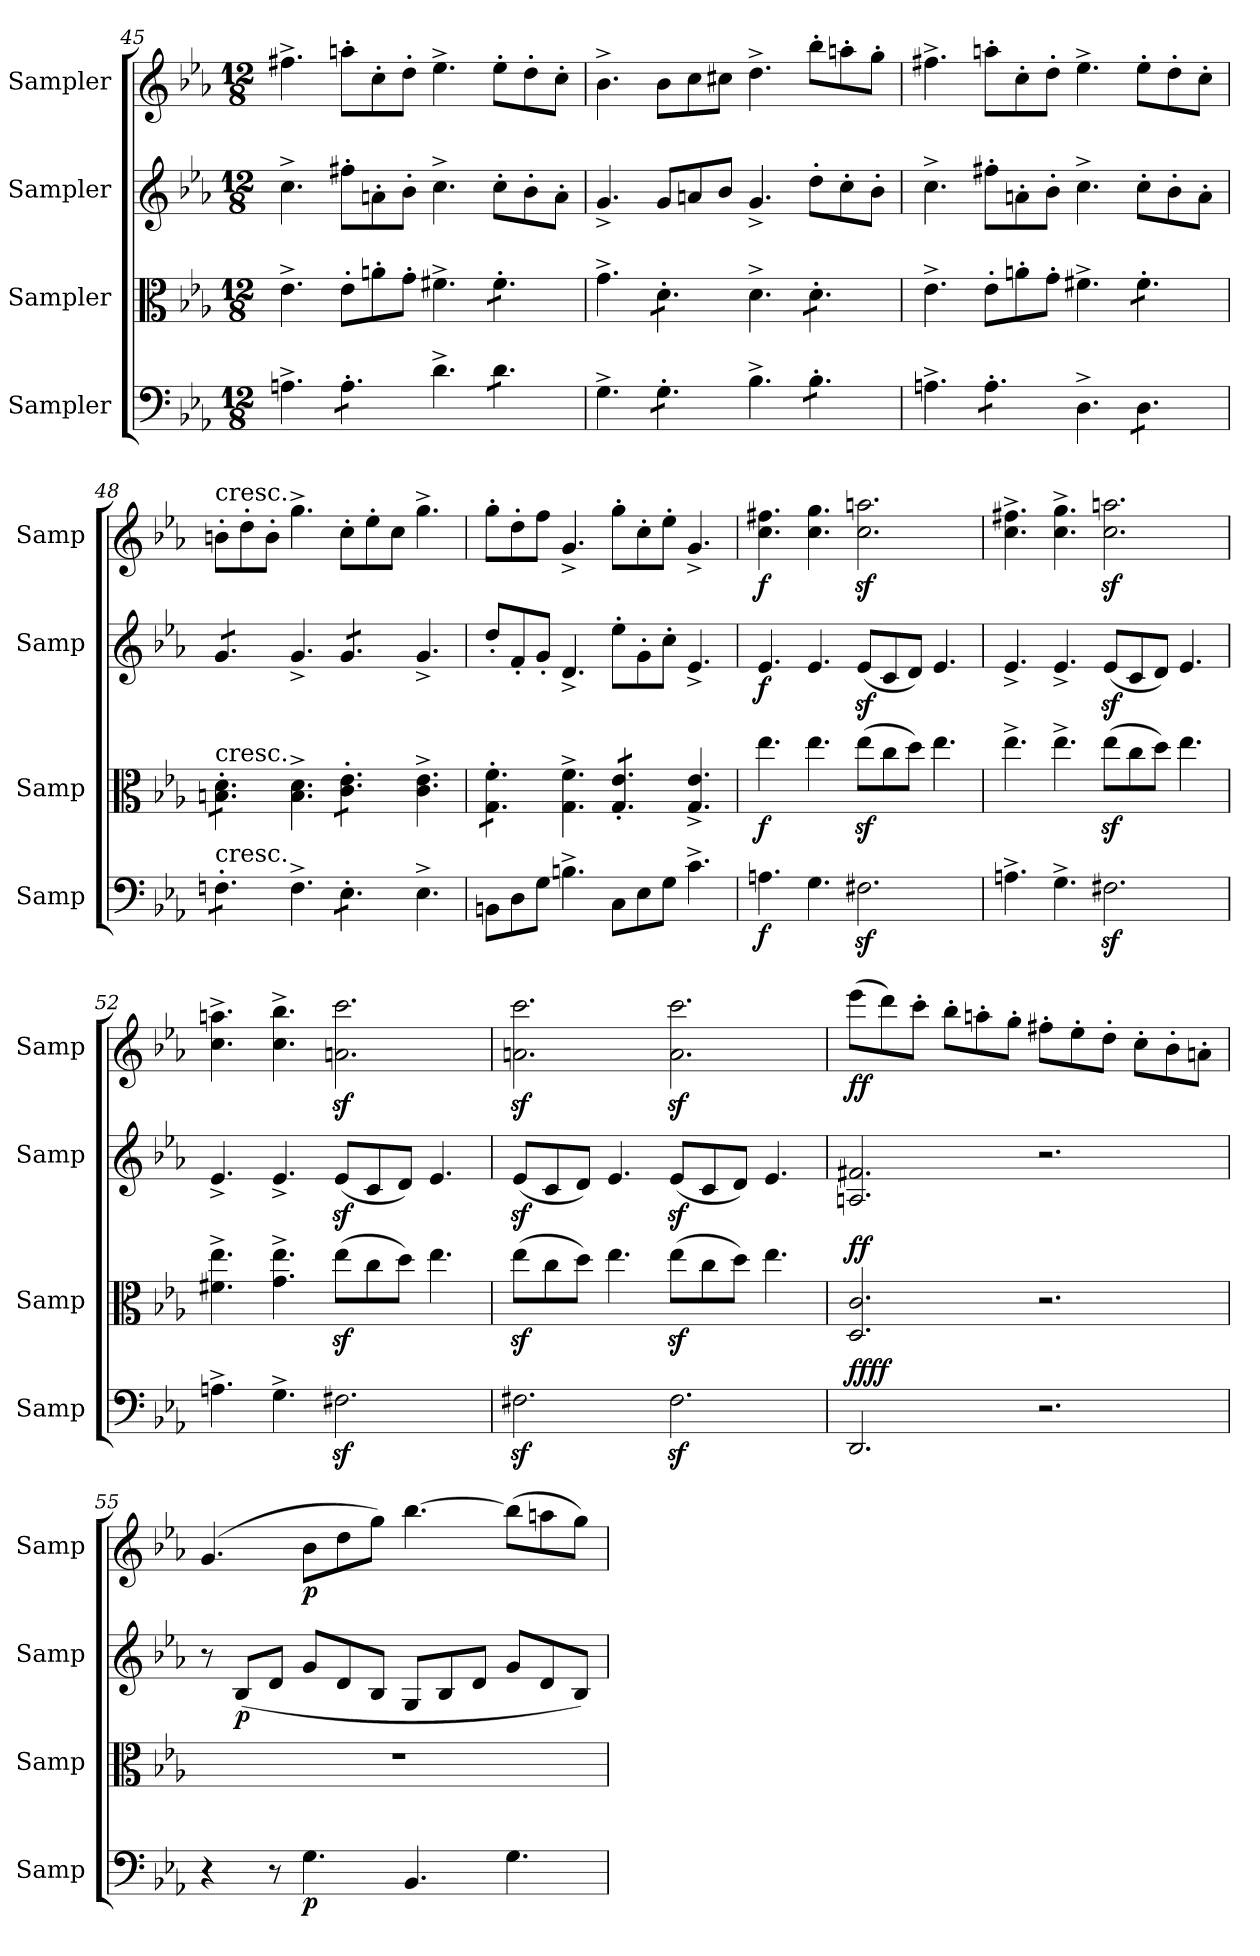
**kern	**dynam	**kern	**dynam	**kern	**dynam	**kern	**dynam
*part4	*part4	*part3	*part3	*part2	*part2	*part1	*part1
*staff4	*staff4	*staff3	*staff3	*staff2	*staff2	*staff1	*staff1
*I"Sampler	*	*I"Sampler	*	*I"Sampler	*	*I"Sampler	*
*I'Samp	*	*I'Samp	*	*I'Samp	*	*I'Samp	*
*clefF4	*	*clefC3	*	*clefG2	*	*clefG2	*
*k[b-e-a-]	*	*k[b-e-a-]	*	*k[b-e-a-]	*	*k[b-e-a-]	*
*M12/8	*	*M12/8	*	*M12/8	*	*M12/8	*
=45	=45	=45	=45	=45	=45	=45	=45
4.An^\	.	4.e-^\	.	4.cc^\	.	4.ff#X^\	.
*tremolo	*	*	*	*	*	*	*
8A'\L	.	8e-'\L	.	8ff#X'\L	.	8aan'\L	.
8A'\	.	8an'\	.	8an'\	.	8cc'\	.
8A'\J	.	8g'\J	.	8b-'\J	.	8dd'\J	.
*Xtremolo	*	*	*	*	*	*	*
4.d^\	.	4.f#X^\	.	4.cc^\	.	4.ee-^\	.
*tremolo	*	*	*	*	*	*	*
*	*	*tremolo	*	*	*	*	*
8d\L	.	8f#'\L	.	8cc'\L	.	8ee-'\L	.
8d\	.	8f#'\	.	8b-'\	.	8dd'\	.
8d\J	.	8f#'\J	.	8a'\J	.	8cc'\J	.
*	*	*Xtremolo	*	*	*	*	*
*Xtremolo	*	*	*	*	*	*	*
=46	=46	=46	=46	=46	=46	=46	=46
4.G^\	.	4.g^\	.	4.g^/	.	4.b-^\	.
*tremolo	*	*	*	*	*	*	*
*	*	*tremolo	*	*	*	*	*
8G'\L	.	8d'\L	.	8g/L	.	8b-\L	.
8G'\	.	8d'\	.	8an/	.	8cc\	.
8G'\J	.	8d'\J	.	8b-/J	.	8cc#X\J	.
*	*	*Xtremolo	*	*	*	*	*
*Xtremolo	*	*	*	*	*	*	*
4.B-^\	.	4.d^\	.	4.g^/	.	4.dd^\	.
*tremolo	*	*	*	*	*	*	*
*	*	*tremolo	*	*	*	*	*
8B-'\L	.	8d'\L	.	8dd'\L	.	8bb-'\L	.
8B-'\	.	8d'\	.	8cc'\	.	8aan'\	.
8B-'\J	.	8d'\J	.	8b-'\J	.	8gg'\J	.
*	*	*Xtremolo	*	*	*	*	*
*Xtremolo	*	*	*	*	*	*	*
=47	=47	=47	=47	=47	=47	=47	=47
4.An^\	.	4.e-^\	.	4.cc^\	.	4.ff#X^\	.
*tremolo	*	*	*	*	*	*	*
8A'\L	.	8e-'\L	.	8ff#X'\L	.	8aan'\L	.
8A'\	.	8an'\	.	8an'\	.	8cc'\	.
8A'\J	.	8g'\J	.	8b-'\J	.	8dd'\J	.
*Xtremolo	*	*	*	*	*	*	*
4.D^\	.	4.f#X^\	.	4.cc^\	.	4.ee-^\	.
*tremolo	*	*	*	*	*	*	*
*	*	*tremolo	*	*	*	*	*
8D\L	.	8f#'\L	.	8cc'\L	.	8ee-'\L	.
8D\	.	8f#'\	.	8b-'\	.	8dd'\	.
8D\J	.	8f#'\J	.	8a'\J	.	8cc'\J	.
=48	=48	=48	=48	=48	=48	=48	=48
!	!	!	!	!	!	!LO:TX:a:t=cresc.	!
!	!	!	!	!LO:TX:a:t=cresc.	!	!	!
!	!	!LO:TX:a:t=cresc.	!	!	!	!	!
!LO:TX:a:t=cresc.	!	!	!	!	!	!	!
*	*	*	*	*tremolo	*	*	*
8Fn'\L	.	8Bn\' 8d\'L	.	8g/L	.	8bn'\L	.
8Fn'\	.	8Bn\' 8d\'	.	8g/	.	8dd'\	.
8Fn'\J	.	8Bn\' 8d\'J	.	8g/J	.	8b'\J	.
*	*	*	*	*Xtremolo	*	*	*
*	*	*Xtremolo	*	*	*	*	*
*Xtremolo	*	*	*	*	*	*	*
4.F^\	.	4.B\^ 4.d\^	.	4.g^/	.	4.gg^\	.
*tremolo	*	*	*	*	*	*	*
*	*	*tremolo	*	*	*	*	*
*	*	*	*	*tremolo	*	*	*
8E-'\L	.	8c\' 8e-\'L	.	8g/L	.	8cc'\L	.
8E-'\	.	8c\' 8e-\'	.	8g/	.	8ee-'\	.
8E-'\J	.	8c\' 8e-\'J	.	8g/J	.	8cc\J	.
*	*	*	*	*Xtremolo	*	*	*
*	*	*Xtremolo	*	*	*	*	*
*Xtremolo	*	*	*	*	*	*	*
4.E-^\	.	4.c\^ 4.e-\^	.	4.g^/	.	4.gg^\	.
=49	=49	=49	=49	=49	=49	=49	=49
*	*	*tremolo	*	*	*	*	*
8BBn\L	.	8G\' 8f\'L	.	8dd'/L	.	8gg'\L	.
8D\	.	8G\' 8f\'	.	8f'/	.	8dd'\	.
8G\J	.	8G\' 8f\'J	.	8g'/J	.	8ff\J	.
*	*	*Xtremolo	*	*	*	*	*
4.Bn^\	.	4.G\^ 4.f\^	.	4.d^/	.	4.g^/	.
*	*	*tremolo	*	*	*	*	*
8C\L	.	8G/' 8e-/'L	.	8ee-'\L	.	8gg'\L	.
8E-\	.	8G/' 8e-/'	.	8g'\	.	8cc'\	.
8G\J	.	8G/' 8e-/'J	.	8cc'\J	.	8ee-'\J	.
*	*	*Xtremolo	*	*	*	*	*
4.c^\	.	4.G/^ 4.e-/^	.	4.e-^/	.	4.g^/	.
!!LO:LB:g=z
=50	=50	=50	=50	=50	=50	=50	=50
!	!LO:DY:b	!	!LO:DY:b	!	!LO:DY:b	!	!LO:DY:b
4.An\	f	4.ee-\	f	4.e-/	f	4.cc\ 4.ff#X\	f
4.G\	.	4.ee-\	.	4.e-/	.	4.cc\ 4.gg\	.
2.F#Xz>\	.	(8ee-z<\L	.	(8e-z</L	.	2.cc\z< 2.aan\z<	.
.	.	8cc\	.	8c/	.	.	.
.	.	8dd\J)	.	8d/J)	.	.	.
.	.	4.ee-\	.	4.e-/	.	.	.
=51	=51	=51	=51	=51	=51	=51	=51
4.An^\	.	4.ee-^\	.	4.e-^/	.	4.cc\^ 4.ff#X\^	.
4.G^\	.	4.ee-^\	.	4.e-^/	.	4.cc\^ 4.gg\^	.
2.F#Xz<\	.	(8ee-z<\L	.	(8e-z</L	.	2.cc\z< 2.aan\z<	.
.	.	8cc\	.	8c/	.	.	.
.	.	8dd\J)	.	8d/J)	.	.	.
.	.	4.ee-\	.	4.e-/	.	.	.
=52	=52	=52	=52	=52	=52	=52	=52
4.An^\	.	4.f#X\^ 4.ee-\^	.	4.e-^/	.	4.cc\^ 4.aan\^	.
4.G^\	.	4.g\^ 4.ee-\^	.	4.e-^/	.	4.cc\^ 4.bb-\^	.
2.F#Xz<\	.	(8ee-z<\L	.	(8e-z</L	.	2.an\z< 2.ccc\z<	.
.	.	8cc\	.	8c/	.	.	.
.	.	8dd\J)	.	8d/J)	.	.	.
.	.	4.ee-\	.	4.e-/	.	.	.
=53	=53	=53	=53	=53	=53	=53	=53
2.F#Xz<\	.	(8ee-z<\L	.	(8e-z</L	.	2.an\z< 2.ccc\z<	.
.	.	8cc\	.	8c/	.	.	.
.	.	8dd\J)	.	8d/J)	.	.	.
.	.	4.ee-\	.	4.e-/	.	.	.
2.F#z<\	.	(8ee-z<\L	.	(8e-z</L	.	2.a\z< 2.ccc\z<	.
.	.	8cc\	.	8c/	.	.	.
.	.	8dd\J)	.	8d/J)	.	.	.
.	.	4.ee-\	.	4.e-/	.	.	.
=54	=54	=54	=54	=54	=54	=54	=54
!	!LO:DY:a	!	!	!	!	!	!
!	!LO:DY:n=1:b	!	!LO:DY:a	!	!	!	!LO:DY:b
2.DD/	ff ff	2.D/ 2.c/	ff	2.An/ 2.f#X/	.	(8eee-\L	ff
.	.	.	.	.	.	8ddd\)	.
.	.	.	.	.	.	8ccc'\J	.
.	.	.	.	.	.	8bb-'\L	.
.	.	.	.	.	.	8aan'\	.
.	.	.	.	.	.	8gg'\J	.
2.r	.	2.r	.	2.r	.	8ff#X'\L	.
.	.	.	.	.	.	8ee-'\	.
.	.	.	.	.	.	8dd'\J	.
.	.	.	.	.	.	8cc'\L	.
.	.	.	.	.	.	8b-'\	.
.	.	.	.	.	.	8an'\J	.
=55	=55	=55	=55	=55	=55	=55	=55
4r	.	1.r	.	8r	.	(4.g/	.
!	!	!	!	!	!LO:DY:b	!	!
.	.	.	.	(8B-/L	p	.	.
8r	.	.	.	8d/J	.	.	.
!	!LO:DY:b	!	!	!	!	!	!LO:DY:b
4.G\	p	.	.	8g/L	.	8b-\L	p
.	.	.	.	8d/	.	8dd\	.
.	.	.	.	8B-/J	.	8gg\J)	.
4.BB-/	.	.	.	8G/L	.	[4.bb-\	.
.	.	.	.	8B-/	.	.	.
.	.	.	.	8d/J	.	.	.
4.G\	.	.	.	8g/L	.	(8bb-\L]	.
.	.	.	.	8d/	.	8aan\	.
.	.	.	.	8B-/J)	.	8gg\J)	.
=	=	=	=	=	=	=	=
*-	*-	*-	*-	*-	*-	*-	*-
